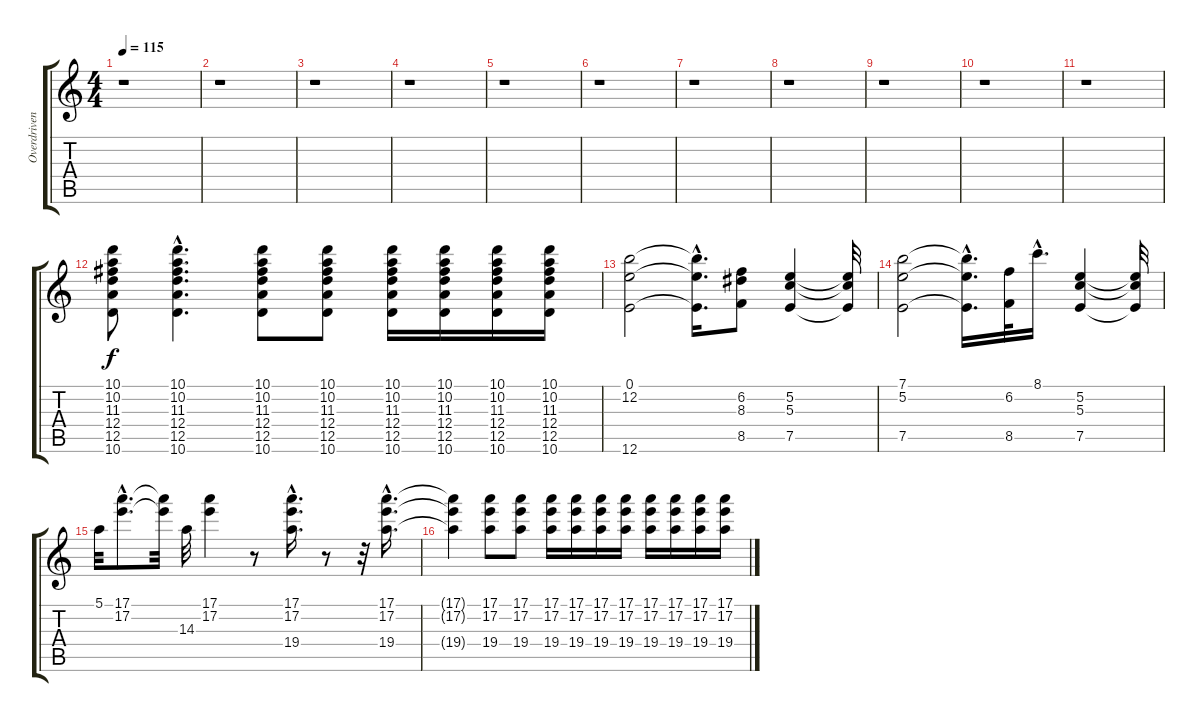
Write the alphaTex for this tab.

\track ("Overdriven Guitar" "Overdriven") {instrument overdrivenguitar}
\staff {score tabs}
\tuning (E4 B3 G3 D3 A2 E2) {hide}
\ts (4 4)
\tempo 115
\clef g2
\ks c
r.1{dy f} |
r.1 |
r.1 |
r.1 |
r.1 |
r.1 |
r.1 |
r.1 |
r.1 |
r.1 |
r.1 |
(10.1 10.2 11.3 12.4 12.5 10.6).8 (10.1{hac} 10.2{hac} 11.3{hac} 12.4{hac} 12.5{hac} 10.6{hac}).4{d} (10.1 10.2 11.3 12.4 12.5 10.6).8 (10.1 10.2 11.3 12.4 12.5 10.6).8 (10.1 10.2 11.3 12.4 12.5 10.6).16 (10.1 10.2 11.3 12.4 12.5 10.6).16 (10.1 10.2 11.3 12.4 12.5 10.6).16 (10.1 10.2 11.3 12.4 12.5 10.6).16 |
(0.1 12.2 12.6).2 (0.1{hac t} 12.2{hac t} 12.6{hac t}).16{d} (6.2 8.3 8.5).8 (5.2 5.3 7.5).4 (5.2{t} 5.3{t} 7.5{t}).32 |
(7.1 5.2 7.5).2 (7.1{hac t} 5.2{hac t} 7.5{hac t}).16{d} (6.2 8.5).32 8.1{hac}.16{d} (5.2 5.3 7.5).4 (5.2{t} 5.3{t} 7.5{t}).32 |
5.1.32 (17.1{hac} 17.2{hac}).8{d} (17.1{t} 17.2{t}).32 14.3.32 (17.1 17.2).4 r.8 (17.1{hac} 17.2{hac} 19.4{hac}).16{d} r.8 r.32 (17.1{hac} 17.2{hac} 19.4{hac}).16{d} |
(17.1{t} 17.2{t} 19.4{t}).4 (17.1 17.2 19.4).8 (17.1 17.2 19.4).8 (17.1 17.2 19.4).16 (17.1 17.2 19.4).16 (17.1 17.2 19.4).16 (17.1 17.2 19.4).16 (17.1 17.2 19.4).16 (17.1 17.2 19.4).16 (17.1 17.2 19.4).16 (17.1 17.2 19.4).16
